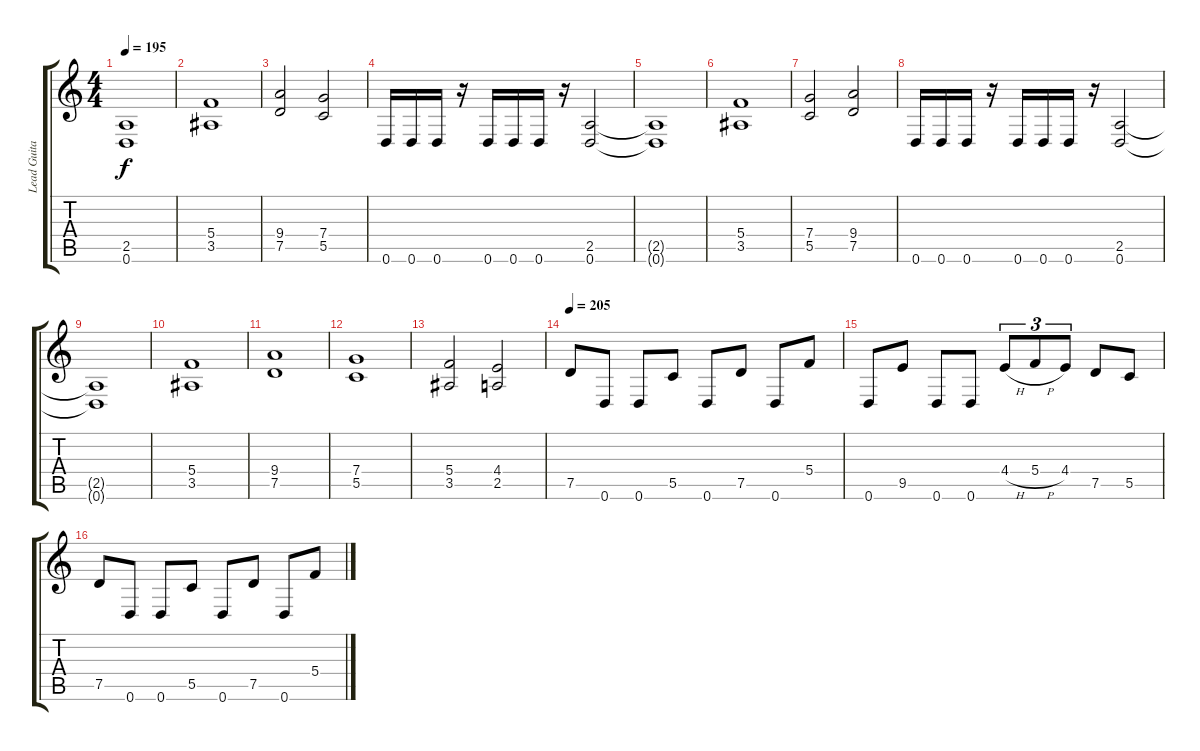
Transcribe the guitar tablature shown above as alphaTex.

\track ("Lead Guitar" "Lead Guita") {instrument distortionguitar}
\staff {score tabs}
\tuning (D4 A3 F3 C3 G2 D2) {hide}
\ts (4 4)
\tempo 195
\clef g2
\ks c
(2.5{t} 0.6{t}).1{dy f} |
(5.4 3.5).1 |
(9.4 7.5).2 (7.4 5.5).2 |
0.6.16 0.6.16 0.6.16 r.16 0.6.16 0.6.16 0.6.16 r.16 (2.5 0.6).2 |
(2.5{t} 0.6{t}).1 |
(5.4 3.5).1 |
(7.4 5.5).2 (9.4 7.5).2 |
0.6.16 0.6.16 0.6.16 r.16 0.6.16 0.6.16 0.6.16 r.16 (2.5 0.6).2 |
(2.5{t} 0.6{t}).1 |
(5.4 3.5).1 |
(9.4 7.5).1 |
(7.4 5.5).1 |
(5.4 3.5).2 (4.4 2.5).2 |
\tempo 205
7.5.8 0.6.8 0.6.8 5.5.8 0.6.8 7.5.8 0.6.8 5.4.8 |
0.6.8 9.5.8 0.6.8 0.6.8 4.4{h}.8{tu (3 2)} 5.4{h}.8{tu (3 2)} 4.4.8{tu (3 2)} 7.5.8 5.5.8 |
7.5.8 0.6.8 0.6.8 5.5.8 0.6.8 7.5.8 0.6.8 5.4.8
